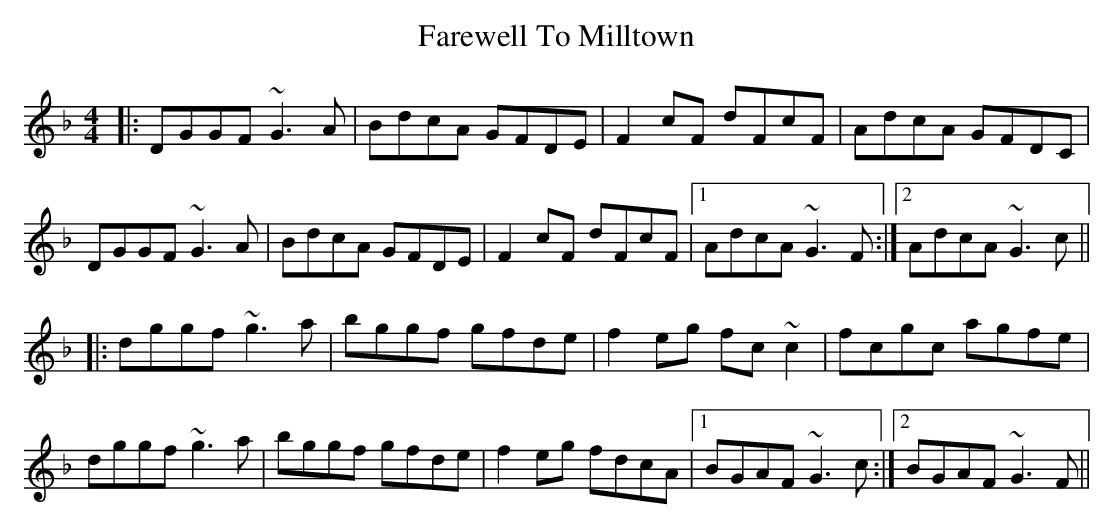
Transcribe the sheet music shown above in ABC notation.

X:1
T: Farewell To Milltown
M: 4/4
L: 1/8
K: Gdor
|:DGGF ~G3A|BdcA GFDE|F2cF dFcF|AdcA GFDC|
DGGF ~G3A|BdcA GFDE|F2cF dFcF|1 AdcA ~G3F:|2 AdcA ~G3c||
|:dggf ~g3a|bggf gfde|f2eg fc~c2|fcgc agfe|
dggf ~g3a|bggf gfde|f2eg fdcA|1 BGAF ~G3c:|2 BGAF ~G3F||
